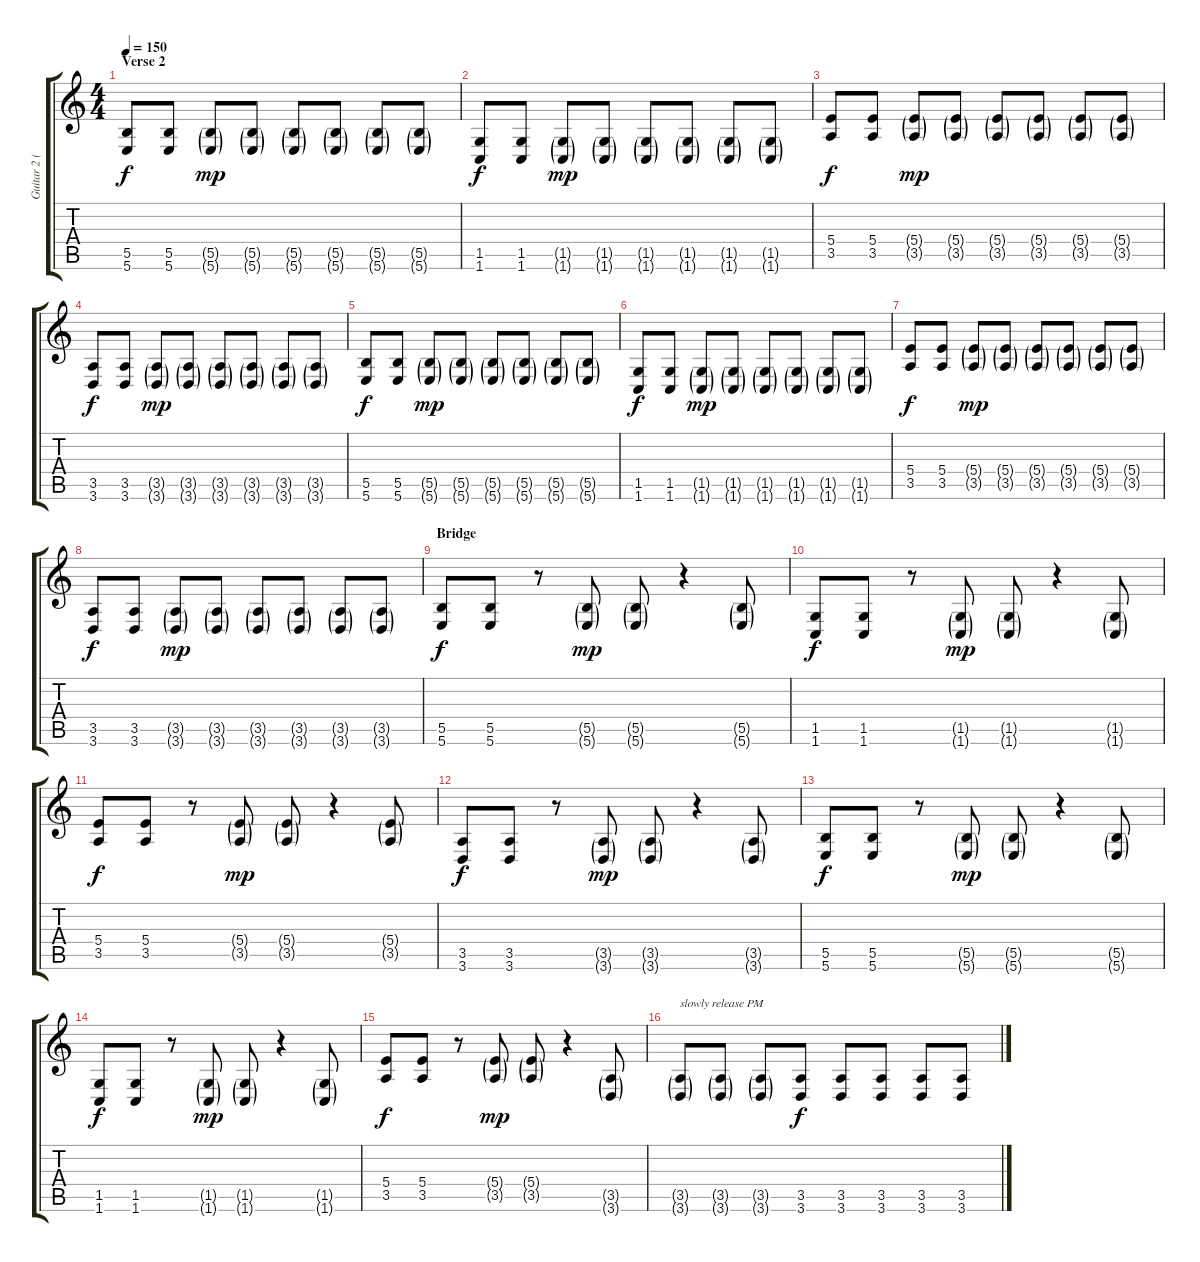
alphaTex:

\track ("Guitar 2 (P.Mueller)" "Guitar 2 (") {instrument distortionguitar}
\staff {score tabs}
\tuning (Db4 Ab3 E3 B2 Gb2 B1) {hide}
\ts (4 4)
\section ("" "Verse 2")
\tempo 150
\clef g2
\ks c
(5.5 5.6).8{dy f} (5.5 5.6).8 (5.5{g} 5.6{g}).8{dy mp} (5.5{g} 5.6{g}).8 (5.5{g} 5.6{g}).8 (5.5{g} 5.6{g}).8 (5.5{g} 5.6{g}).8 (5.5{g} 5.6{g}).8 |
(1.5 1.6).8{dy f} (1.5 1.6).8 (1.5{g} 1.6{g}).8{dy mp} (1.5{g} 1.6{g}).8 (1.5{g} 1.6{g}).8 (1.5{g} 1.6{g}).8 (1.5{g} 1.6{g}).8 (1.5{g} 1.6{g}).8 |
(5.4 3.5).8{dy f} (5.4 3.5).8 (5.4{g} 3.5{g}).8{dy mp} (5.4{g} 3.5{g}).8 (5.4{g} 3.5{g}).8 (5.4{g} 3.5{g}).8 (5.4{g} 3.5{g}).8 (5.4{g} 3.5{g}).8 |
(3.5 3.6).8{dy f} (3.5 3.6).8 (3.5{g} 3.6{g}).8{dy mp} (3.5{g} 3.6{g}).8 (3.5{g} 3.6{g}).8 (3.5{g} 3.6{g}).8 (3.5{g} 3.6{g}).8 (3.5{g} 3.6{g}).8 |
(5.5 5.6).8{dy f} (5.5 5.6).8 (5.5{g} 5.6{g}).8{dy mp} (5.5{g} 5.6{g}).8 (5.5{g} 5.6{g}).8 (5.5{g} 5.6{g}).8 (5.5{g} 5.6{g}).8 (5.5{g} 5.6{g}).8 |
(1.5 1.6).8{dy f} (1.5 1.6).8 (1.5{g} 1.6{g}).8{dy mp} (1.5{g} 1.6{g}).8 (1.5{g} 1.6{g}).8 (1.5{g} 1.6{g}).8 (1.5{g} 1.6{g}).8 (1.5{g} 1.6{g}).8 |
(5.4 3.5).8{dy f} (5.4 3.5).8 (5.4{g} 3.5{g}).8{dy mp} (5.4{g} 3.5{g}).8 (5.4{g} 3.5{g}).8 (5.4{g} 3.5{g}).8 (5.4{g} 3.5{g}).8 (5.4{g} 3.5{g}).8 |
(3.5 3.6).8{dy f} (3.5 3.6).8 (3.5{g} 3.6{g}).8{dy mp} (3.5{g} 3.6{g}).8 (3.5{g} 3.6{g}).8 (3.5{g} 3.6{g}).8 (3.5{g} 3.6{g}).8 (3.5{g} 3.6{g}).8 |
\section ("" "Bridge")
(5.5 5.6).8{dy f} (5.5 5.6).8 r.8 (5.5{g} 5.6{g}).8{dy mp} (5.5{g} 5.6{g}).8 r.4 (5.5{g} 5.6{g}).8 |
(1.5 1.6).8{dy f} (1.5 1.6).8 r.8 (1.5{g} 1.6{g}).8{dy mp} (1.5{g} 1.6{g}).8 r.4 (1.5{g} 1.6{g}).8 |
(5.4 3.5).8{dy f} (5.4 3.5).8 r.8 (5.4{g} 3.5{g}).8{dy mp} (5.4{g} 3.5{g}).8 r.4 (5.4{g} 3.5{g}).8 |
(3.5 3.6).8{dy f} (3.5 3.6).8 r.8 (3.5{g} 3.6{g}).8{dy mp} (3.5{g} 3.6{g}).8 r.4 (3.5{g} 3.6{g}).8 |
(5.5 5.6).8{dy f} (5.5 5.6).8 r.8 (5.5{g} 5.6{g}).8{dy mp} (5.5{g} 5.6{g}).8 r.4 (5.5{g} 5.6{g}).8 |
(1.5 1.6).8{dy f} (1.5 1.6).8 r.8 (1.5{g} 1.6{g}).8{dy mp} (1.5{g} 1.6{g}).8 r.4 (1.5{g} 1.6{g}).8 |
(5.4 3.5).8{dy f} (5.4 3.5).8 r.8 (5.4{g} 3.5{g}).8{dy mp} (5.4{g} 3.5{g}).8 r.4 (3.5{g} 3.6{g}).8 |
(3.5{g} 3.6{g}).8{txt "slowly release PM"} (3.5{g} 3.6{g}).8 (3.5{g} 3.6{g}).8 (3.5 3.6).8{dy f} (3.5 3.6).8 (3.5 3.6).8 (3.5 3.6).8 (3.5 3.6).8
